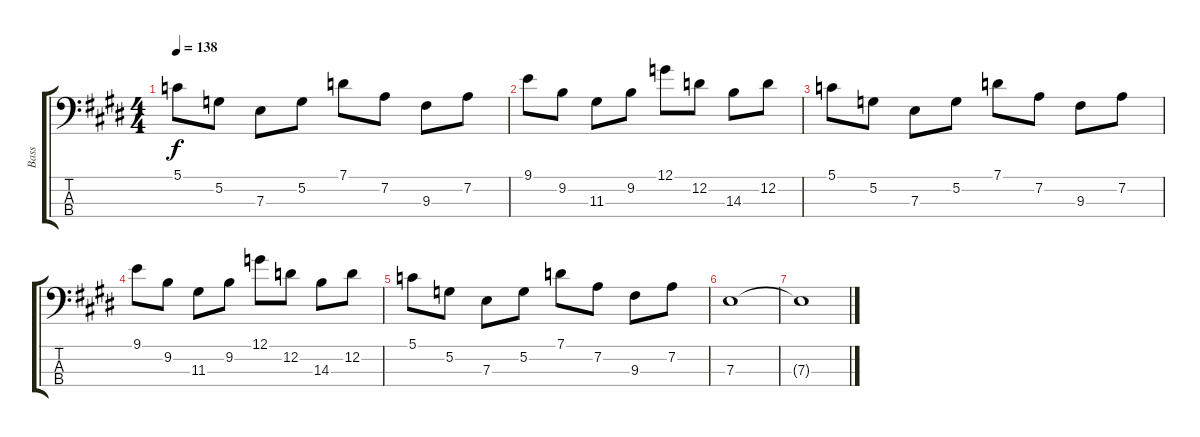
\track ("Bass" "Bass") {instrument electricbassfinger}
\staff {score tabs}
\tuning (G2 D2 A1 E1) {hide}
\ts (4 4)
\tempo 138
\clef f4
\ks c#minor
5.1.8{dy f} 5.2.8 7.3.8 5.2.8 7.1.8 7.2.8 9.3.8 7.2.8 |
\ks e
9.1.8 9.2.8 11.3.8 9.2.8 12.1.8 12.2.8 14.3.8 12.2.8 |
\ks c#minor
5.1.8 5.2.8 7.3.8 5.2.8 7.1.8 7.2.8 9.3.8 7.2.8 |
9.1.8 9.2.8 11.3.8 9.2.8 12.1.8 12.2.8 14.3.8 12.2.8 |
5.1.8 5.2.8 7.3.8 5.2.8 7.1.8 7.2.8 9.3.8 7.2.8 |
7.3.1 |
7.3{t}.1
